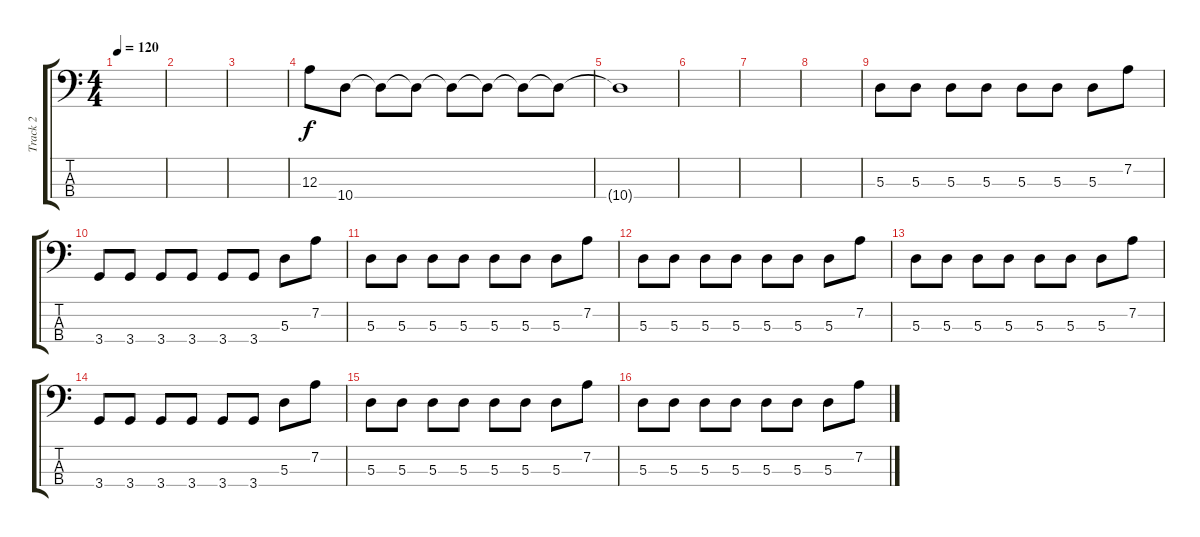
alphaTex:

\track ("Track 2" "Track 2") {instrument electricbassfinger}
\staff {score tabs}
\tuning (G2 D2 A1 E1) {hide}
\ts (4 4)
\tempo 120
\clef f4
\ks c
|
|
|
12.3.8 10.4.8 10.4{t}.8 10.4{t}.8 10.4{t}.8 10.4{t}.8 10.4{t}.8 10.4{t}.8 |
10.4{t}.1 |
|
|
|
5.3.8 5.3.8 5.3.8 5.3.8 5.3.8 5.3.8 5.3.8 7.2.8 |
3.4.8 3.4.8 3.4.8 3.4.8 3.4.8 3.4.8 5.3.8 7.2.8 |
5.3.8 5.3.8 5.3.8 5.3.8 5.3.8 5.3.8 5.3.8 7.2.8 |
5.3.8 5.3.8 5.3.8 5.3.8 5.3.8 5.3.8 5.3.8 7.2.8 |
5.3.8 5.3.8 5.3.8 5.3.8 5.3.8 5.3.8 5.3.8 7.2.8 |
3.4.8 3.4.8 3.4.8 3.4.8 3.4.8 3.4.8 5.3.8 7.2.8 |
5.3.8 5.3.8 5.3.8 5.3.8 5.3.8 5.3.8 5.3.8 7.2.8 |
5.3.8 5.3.8 5.3.8 5.3.8 5.3.8 5.3.8 5.3.8 7.2.8
